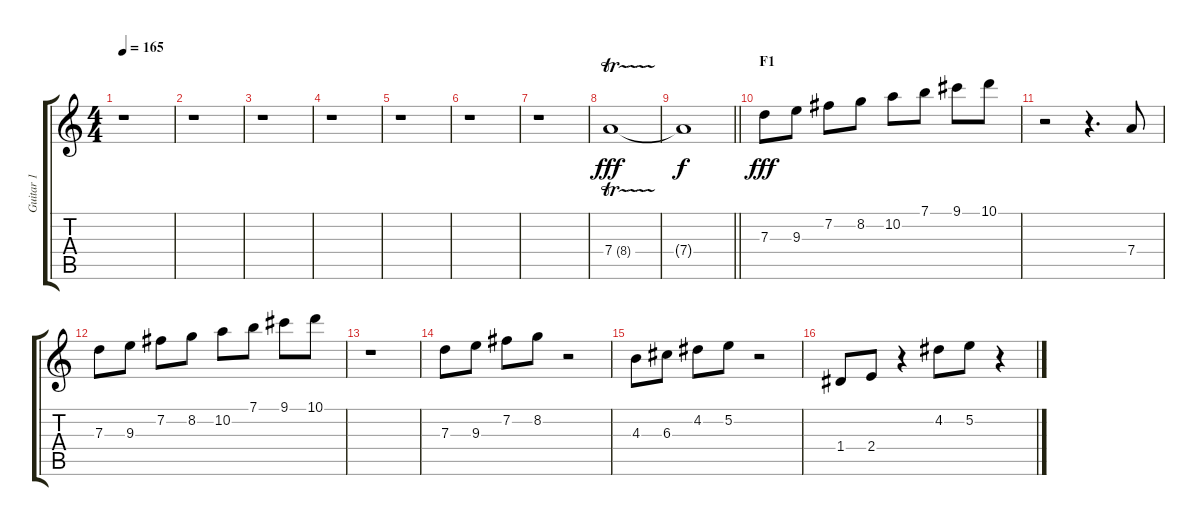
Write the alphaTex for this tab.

\track ("Guitar 1" "Guitar 1") {instrument distortionguitar}
\staff {score tabs}
\tuning (E4 B3 G3 D3 A2 E2) {hide}
\ts (4 4)
\tempo 165
\clef g2
\ks c
r.1{dy fff} |
r.1 |
r.1 |
r.1 |
r.1 |
r.1 |
r.1 |
7.4{tr (8 16)}.1 |
\barLineRight lightlight
7.4{t}.1{dy f} |
\section ("" "F1")
7.3.8{dy fff} 9.3.8 7.2.8 8.2.8 10.2.8 7.1.8 9.1.8 10.1.8 |
r.2 r.4{d} 7.4.8 |
7.3.8 9.3.8 7.2.8 8.2.8 10.2.8 7.1.8 9.1.8 10.1.8 |
r.1 |
7.3.8 9.3.8 7.2.8 8.2.8 r.2 |
4.3.8 6.3.8 4.2.8 5.2.8 r.2 |
1.4.8 2.4.8 r.4 4.2.8 5.2.8 r.4
